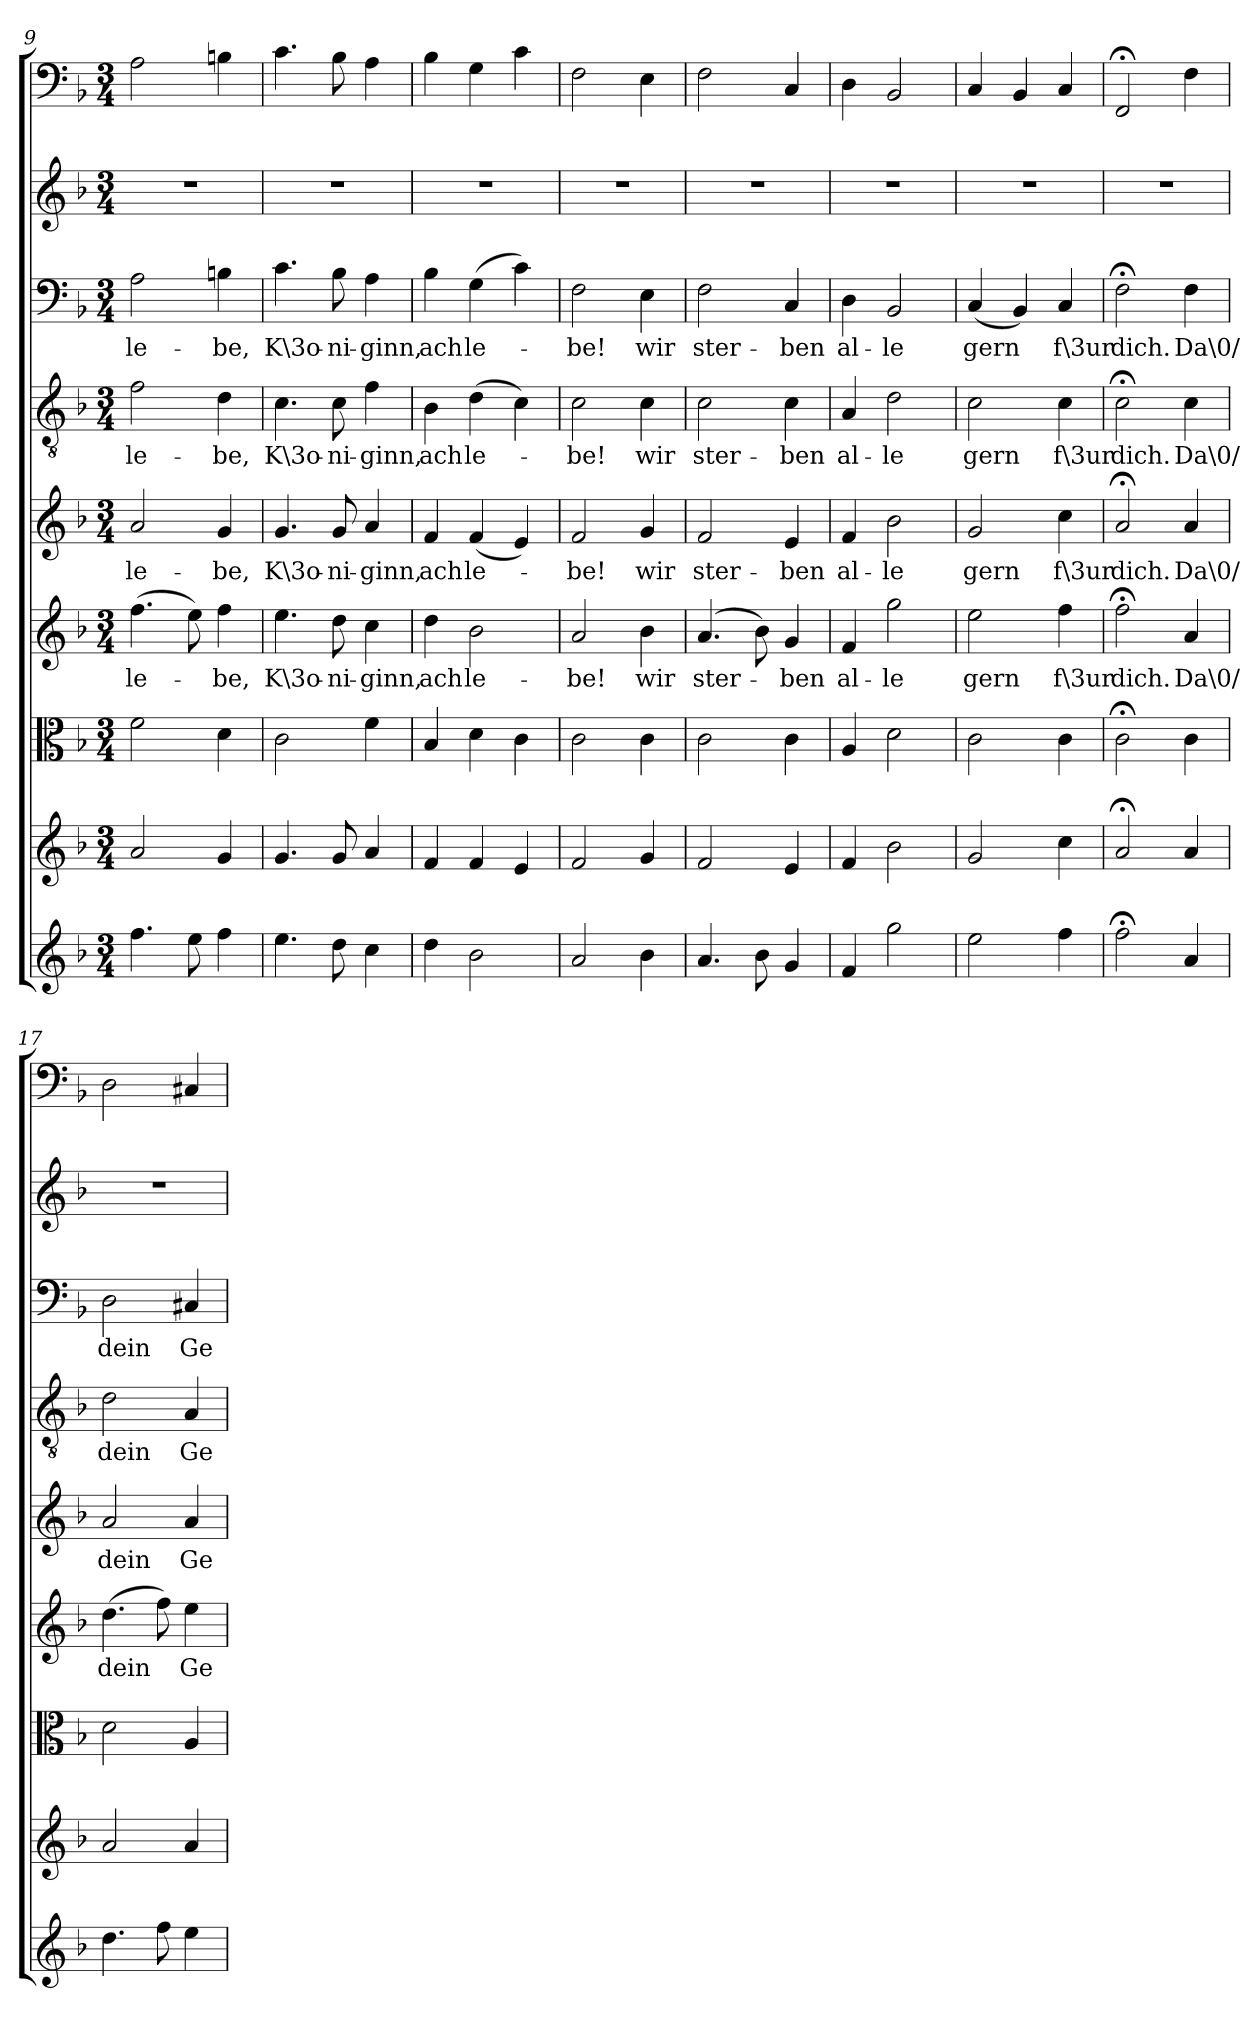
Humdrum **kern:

**kern	**kern	**kern	**kern	**text	**kern	**text	**kern	**text	**kern	**text	**kern	**kern
*part9	*part8	*part7	*part6	*part6	*part5	*part5	*part4	*part4	*part3	*part3	*part2	*part1
*staff9	*staff8	*staff7	*staff6	*staff6	*staff5	*staff5	*staff4	*staff4	*staff3	*staff3	*staff2	*staff1
*clefG2	*clefG2	*clefC3	*clefG2	*	*clefG2	*	*clefGv2	*	*clefF4	*	*clefG2	*clefF4
*k[b-]	*k[b-]	*k[b-]	*k[b-]	*	*k[b-]	*	*k[b-]	*	*k[b-]	*	*k[b-]	*k[b-]
*F:	*F:	*F:	*F:	*	*F:	*	*F:	*	*F:	*	*F:	*F:
*M3/4	*M3/4	*M3/4	*M3/4	*	*M3/4	*	*M3/4	*	*M3/4	*	*M3/4	*M3/4
=9	=9	=9	=9	=9	=9	=9	=9	=9	=9	=9	=9	=9
4.ff\	2a/	2f\	(4.ff\	le-	2a/	le-	2f\	le-	2A\	le-	2.r	2A\
8ee\	.	.	8ee\)	.	.	.	.	.	.	.	.	.
4ff\	4g/	4d\	4ff\	-be,	4g/	-be,	4d\	-be,	4Bn\	-be,	.	4Bn\
=10	=10	=10	=10	=10	=10	=10	=10	=10	=10	=10	=10	=10
4.ee\	4.g/	2c\	4.ee\	K\3o-	4.g/	K\3o-	4.c\	K\3o-	4.c\	K\3o-	2.r	4.c\
8dd\	8g/	.	8dd\	-ni-	8g/	-ni-	8c\	-ni-	8B-\	-ni-	.	8B-\
4cc\	4a/	4f\	4cc\	-ginn,	4a/	-ginn,	4f\	-ginn,	4A\	-ginn,	.	4A\
=11	=11	=11	=11	=11	=11	=11	=11	=11	=11	=11	=11	=11
4dd\	4f/	4B-/	4dd\	ach	4f/	ach	4B-\	ach	4B-\	ach	2.r	4B-\
2b-\	4f/	4d\	2b-\	le-	(4f/	le-	(4d\	le-	(4G\	le-	.	4G\
.	4e/	4c\	.	.	4e/)	.	4c\)	.	4c\)	.	.	4c\
=12	=12	=12	=12	=12	=12	=12	=12	=12	=12	=12	=12	=12
2a/	2f/	2c\	2a/	-be!	2f/	-be!	2c\	-be!	2F\	-be!	2.r	2F\
4b-\	4g/	4c\	4b-\	wir	4g/	wir	4c\	wir	4E\	wir	.	4E\
=13	=13	=13	=13	=13	=13	=13	=13	=13	=13	=13	=13	=13
4.a/	2f/	2c\	(4.a/	ster-	2f/	ster-	2c\	ster-	2F\	ster-	2.r	2F\
8b-\	.	.	8b-\)	.	.	.	.	.	.	.	.	.
4g/	4e/	4c\	4g/	-ben	4e/	-ben	4c\	-ben	4C/	-ben	.	4C/
=14	=14	=14	=14	=14	=14	=14	=14	=14	=14	=14	=14	=14
4f/	4f/	4A/	4f/	al-	4f/	al-	4A/	al-	4D\	al-	2.r	4D\
2gg\	2b-\	2d\	2gg\	-le	2b-\	-le	2d\	-le	2BB-/	-le	.	2BB-/
=15	=15	=15	=15	=15	=15	=15	=15	=15	=15	=15	=15	=15
2ee\	2g/	2c\	2ee\	gern	2g/	gern	2c\	gern	(4C/	gern	2.r	4C/
.	.	.	.	.	.	.	.	.	4BB-/)	.	.	4BB-/
4ff\	4cc\	4c\	4ff\	f\3ur	4cc\	f\3ur	4c\	f\3ur	4C/	f\3ur	.	4C/
=16	=16	=16	=16	=16	=16	=16	=16	=16	=16	=16	=16	=16
2ff;<\	2a;</	2c;<\	2ff;<\	dich.	2a;</	dich.	2c;<\	dich.	2F;<\	dich.	2.r	2FF;</
4a/	4a/	4c\	4a/	Da\0/	4a/	Da\0/	4c\	Da\0/	4F\	Da\0/	.	4F\
=17	=17	=17	=17	=17	=17	=17	=17	=17	=17	=17	=17	=17
4.dd\	2a/	2d\	(4.dd\	dein	2a/	dein	2d\	dein	2D\	dein	2.r	2D\
8ff\	.	.	8ff\)	.	.	.	.	.	.	.	.	.
4ee\	4a/	4A/	4ee\	Ge-	4a/	Ge-	4A/	Ge-	4C#X/	Ge-	.	4C#X/
=	=	=	=	=	=	=	=	=	=	=	=	=
*-	*-	*-	*-	*-	*-	*-	*-	*-	*-	*-	*-	*-
